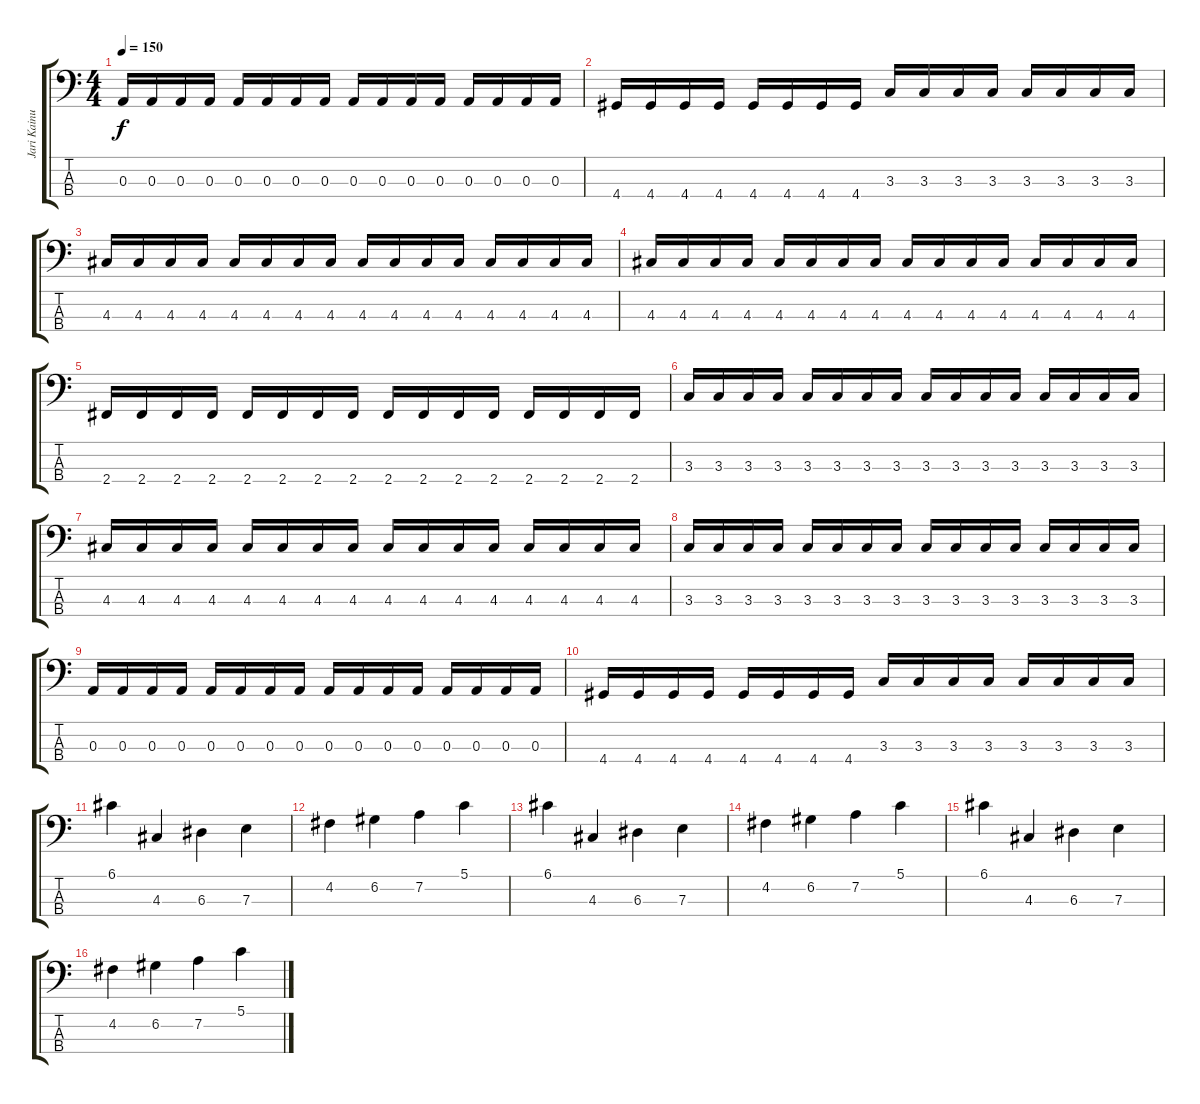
\track ("Jari Kainulainen" "Jari Kainu") {instrument electricbasspick}
\staff {score tabs}
\tuning (G2 D2 A1 E1) {hide}
\ts (4 4)
\tempo 150
\clef f4
\ks c
0.3.16{dy f} 0.3.16 0.3.16 0.3.16 0.3.16 0.3.16 0.3.16 0.3.16 0.3.16 0.3.16 0.3.16 0.3.16 0.3.16 0.3.16 0.3.16 0.3.16 |
4.4.16 4.4.16 4.4.16 4.4.16 4.4.16 4.4.16 4.4.16 4.4.16 3.3.16 3.3.16 3.3.16 3.3.16 3.3.16 3.3.16 3.3.16 3.3.16 |
4.3.16 4.3.16 4.3.16 4.3.16 4.3.16 4.3.16 4.3.16 4.3.16 4.3.16 4.3.16 4.3.16 4.3.16 4.3.16 4.3.16 4.3.16 4.3.16 |
4.3.16 4.3.16 4.3.16 4.3.16 4.3.16 4.3.16 4.3.16 4.3.16 4.3.16 4.3.16 4.3.16 4.3.16 4.3.16 4.3.16 4.3.16 4.3.16 |
2.4.16 2.4.16 2.4.16 2.4.16 2.4.16 2.4.16 2.4.16 2.4.16 2.4.16 2.4.16 2.4.16 2.4.16 2.4.16 2.4.16 2.4.16 2.4.16 |
3.3.16 3.3.16 3.3.16 3.3.16 3.3.16 3.3.16 3.3.16 3.3.16 3.3.16 3.3.16 3.3.16 3.3.16 3.3.16 3.3.16 3.3.16 3.3.16 |
4.3.16 4.3.16 4.3.16 4.3.16 4.3.16 4.3.16 4.3.16 4.3.16 4.3.16 4.3.16 4.3.16 4.3.16 4.3.16 4.3.16 4.3.16 4.3.16 |
3.3.16 3.3.16 3.3.16 3.3.16 3.3.16 3.3.16 3.3.16 3.3.16 3.3.16 3.3.16 3.3.16 3.3.16 3.3.16 3.3.16 3.3.16 3.3.16 |
0.3.16 0.3.16 0.3.16 0.3.16 0.3.16 0.3.16 0.3.16 0.3.16 0.3.16 0.3.16 0.3.16 0.3.16 0.3.16 0.3.16 0.3.16 0.3.16 |
4.4.16 4.4.16 4.4.16 4.4.16 4.4.16 4.4.16 4.4.16 4.4.16 3.3.16 3.3.16 3.3.16 3.3.16 3.3.16 3.3.16 3.3.16 3.3.16 |
6.1.4 4.3.4 6.3.4 7.3.4 |
4.2.4 6.2.4 7.2.4 5.1.4 |
6.1.4 4.3.4 6.3.4 7.3.4 |
4.2.4 6.2.4 7.2.4 5.1.4 |
6.1.4 4.3.4 6.3.4 7.3.4 |
4.2.4 6.2.4 7.2.4 5.1.4
